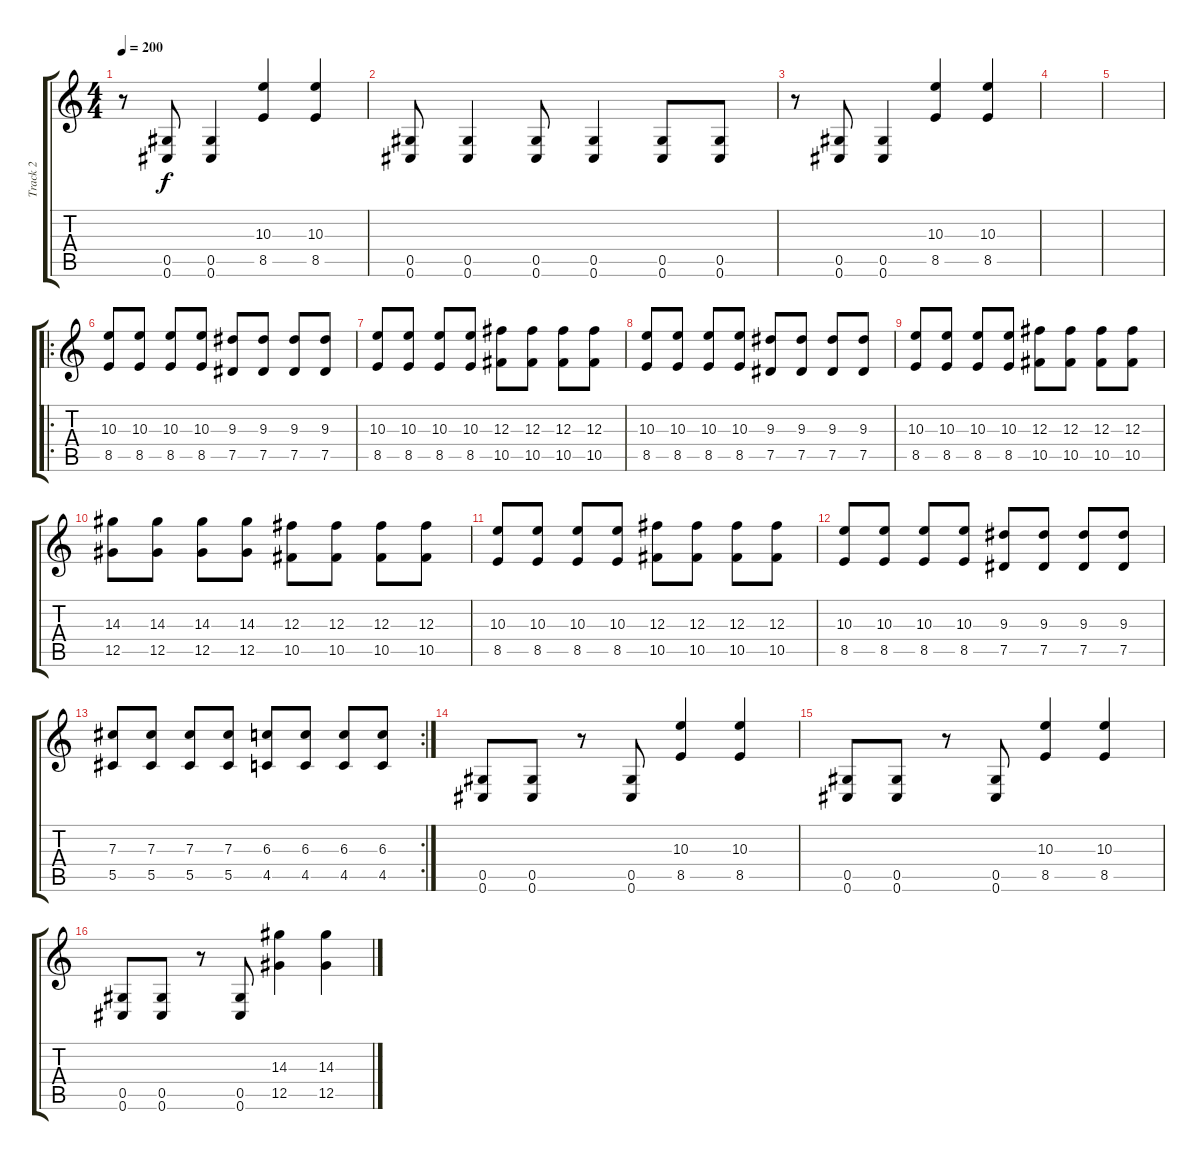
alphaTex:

\track ("Track 2" "Track 2") {instrument overdrivenguitar}
\staff {score tabs}
\tuning (Eb4 Bb3 Gb3 Db3 Ab2 Db2) {hide}
\ts (4 4)
\tempo 200
\clef g2
\ks c
r.8{dy f} (0.5 0.6).8 (0.5 0.6).4 (10.3 8.5).4 (10.3 8.5).4 |
(0.5 0.6).8 (0.5 0.6).4 (0.5 0.6).8 (0.5 0.6).4 (0.5 0.6).8 (0.5 0.6).8 |
r.8 (0.5 0.6).8 (0.5 0.6).4 (10.3 8.5).4 (10.3 8.5).4 |
|
|
\ro
(10.3 8.5).8 (10.3 8.5).8 (10.3 8.5).8 (10.3 8.5).8 (9.3 7.5).8 (9.3 7.5).8 (9.3 7.5).8 (9.3 7.5).8 |
(10.3 8.5).8 (10.3 8.5).8 (10.3 8.5).8 (10.3 8.5).8 (12.3 10.5).8 (12.3 10.5).8 (12.3 10.5).8 (12.3 10.5).8 |
(10.3 8.5).8 (10.3 8.5).8 (10.3 8.5).8 (10.3 8.5).8 (9.3 7.5).8 (9.3 7.5).8 (9.3 7.5).8 (9.3 7.5).8 |
(10.3 8.5).8 (10.3 8.5).8 (10.3 8.5).8 (10.3 8.5).8 (12.3 10.5).8 (12.3 10.5).8 (12.3 10.5).8 (12.3 10.5).8 |
(14.3 12.5).8 (14.3 12.5).8 (14.3 12.5).8 (14.3 12.5).8 (12.3 10.5).8 (12.3 10.5).8 (12.3 10.5).8 (12.3 10.5).8 |
(10.3 8.5).8 (10.3 8.5).8 (10.3 8.5).8 (10.3 8.5).8 (12.3 10.5).8 (12.3 10.5).8 (12.3 10.5).8 (12.3 10.5).8 |
(10.3 8.5).8 (10.3 8.5).8 (10.3 8.5).8 (10.3 8.5).8 (9.3 7.5).8 (9.3 7.5).8 (9.3 7.5).8 (9.3 7.5).8 |
\rc 2
(7.3 5.5).8 (7.3 5.5).8 (7.3 5.5).8 (7.3 5.5).8 (6.3 4.5).8 (6.3 4.5).8 (6.3 4.5).8 (6.3 4.5).8 |
(0.5 0.6).8 (0.5 0.6).8 r.8 (0.5 0.6).8 (10.3 8.5).4 (10.3 8.5).4 |
(0.5 0.6).8 (0.5 0.6).8 r.8 (0.5 0.6).8 (10.3 8.5).4 (10.3 8.5).4 |
(0.5 0.6).8 (0.5 0.6).8 r.8 (0.5 0.6).8 (14.3 12.5).4 (14.3 12.5).4
